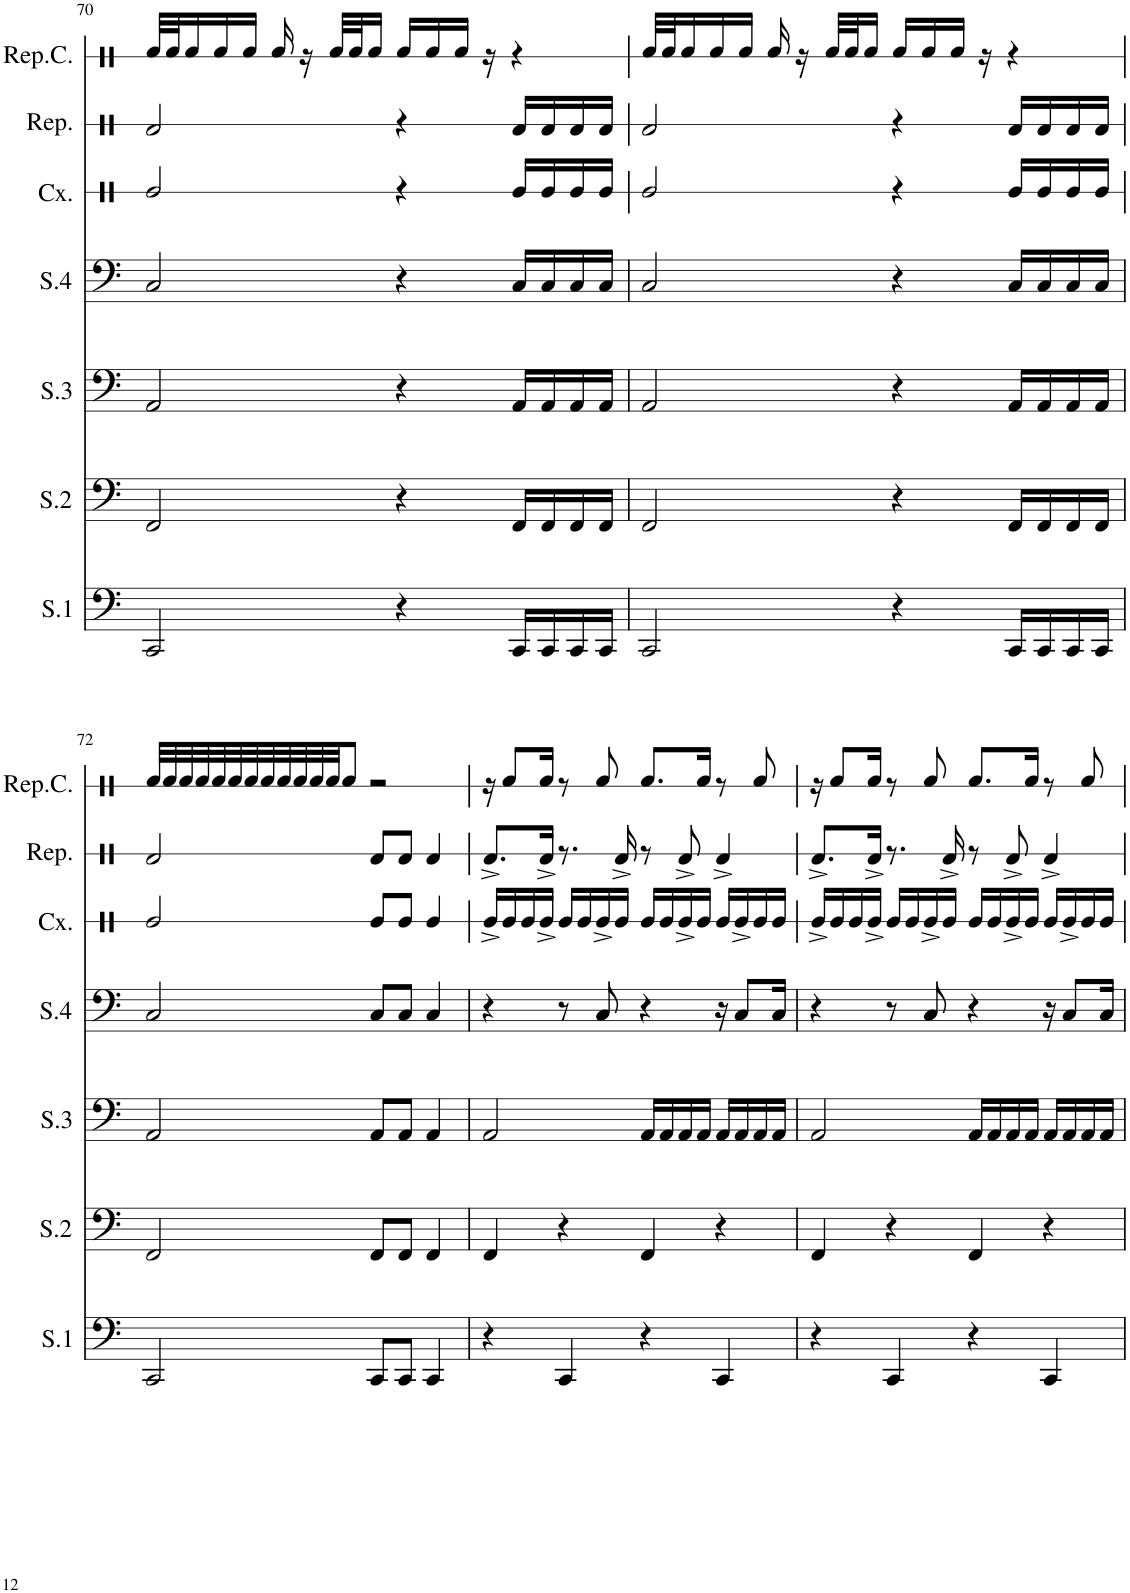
**kern	**kern	**kern	**kern	**kern	**kern	**kern
*part7	*part6	*part5	*part4	*part3	*part2	*part1
*staff7	*staff6	*staff5	*staff4	*staff3	*staff2	*staff1
*I"Surdo 1	*I"Surdo 2	*I"Surdo 3	*I"Surdo 4	*I"Caixa	*I"Repinique	*I"Repinique Central
*I'S.1	*I'S.2	*I'S.3	*I'S.4	*I'Cx.	*I'Rep.	*I'Rep.C.
!!LO:PB:g=z
*clefF4	*clefF4	*clefF4	*clefF4	*clefX	*clefX	*clefX
*k[]	*k[]	*k[]	*k[]	*k[]	*k[]	*k[]
*M4/4	*M4/4	*M4/4	*M4/4	*M4/4	*M4/4	*M4/4
=70	=70	=70	=70	=70	=70	=70
2CC/	2FF/	2AA/	2C/	2Re/	2Rd/	32Rf/LLL
.	.	.	.	.	.	32Rf/J
.	.	.	.	.	.	16Rf/
.	.	.	.	.	.	16Rf/
.	.	.	.	.	.	16Rf/JJ
.	.	.	.	.	.	16Rf/
.	.	.	.	.	.	16r
.	.	.	.	.	.	32Rf/LLL
.	.	.	.	.	.	32Rf/J
.	.	.	.	.	.	16Rf/JJ
4r	4r	4r	4r	4r	4r	16Rf/LL
.	.	.	.	.	.	16Rf/
.	.	.	.	.	.	16Rf/JJ
.	.	.	.	.	.	16r
16CC/LL	16FF/LL	16AA/LL	16C/LL	16Re/LL	16Rd/LL	4r
16CC/	16FF/	16AA/	16C/	16Re/	16Rd/	.
16CC/	16FF/	16AA/	16C/	16Re/	16Rd/	.
16CC/JJ	16FF/JJ	16AA/JJ	16C/JJ	16Re/JJ	16Rd/JJ	.
=71	=71	=71	=71	=71	=71	=71
2CC/	2FF/	2AA/	2C/	2Re/	2Rd/	32Rf/LLL
.	.	.	.	.	.	32Rf/J
.	.	.	.	.	.	16Rf/
.	.	.	.	.	.	16Rf/
.	.	.	.	.	.	16Rf/JJ
.	.	.	.	.	.	16Rf/
.	.	.	.	.	.	16r
.	.	.	.	.	.	32Rf/LLL
.	.	.	.	.	.	32Rf/J
.	.	.	.	.	.	16Rf/JJ
4r	4r	4r	4r	4r	4r	16Rf/LL
.	.	.	.	.	.	16Rf/
.	.	.	.	.	.	16Rf/JJ
.	.	.	.	.	.	16r
16CC/LL	16FF/LL	16AA/LL	16C/LL	16Re/LL	16Rd/LL	4r
16CC/	16FF/	16AA/	16C/	16Re/	16Rd/	.
16CC/	16FF/	16AA/	16C/	16Re/	16Rd/	.
16CC/JJ	16FF/JJ	16AA/JJ	16C/JJ	16Re/JJ	16Rd/JJ	.
!!LO:LB:g=z
=72	=72	=72	=72	=72	=72	=72
2CC/	2FF/	2AA/	2C/	2Re/	2Rd/	32Rf/LLL
.	.	.	.	.	.	32Rf/
.	.	.	.	.	.	32Rf/
.	.	.	.	.	.	32Rf/
.	.	.	.	.	.	32Rf/
.	.	.	.	.	.	32Rf/
.	.	.	.	.	.	32Rf/
.	.	.	.	.	.	32Rf/
.	.	.	.	.	.	32Rf/
.	.	.	.	.	.	32Rf/
.	.	.	.	.	.	32Rf/
.	.	.	.	.	.	32Rf/JJ
.	.	.	.	.	.	8Rf/J
8CC/L	8FF/L	8AA/L	8C/L	8Re/L	8Rd/L	2r
8CC/J	8FF/J	8AA/J	8C/J	8Re/J	8Rd/J	.
4CC/	4FF/	4AA/	4C/	4Re/	4Rd/	.
=73	=73	=73	=73	=73	=73	=73
4r	4FF/	2AA/	4r	16Re^/LL	8.Rd^/L	16r
.	.	.	.	16Re/	.	8Rf/L
.	.	.	.	16Re/	.	.
.	.	.	.	16Re^/JJ	16Rd^/Jk	16Rf/Jk
4CC/	4r	.	8r	16Re/LL	8.r	8r
.	.	.	.	16Re/	.	.
.	.	.	8C/	16Re^/	.	8Rf/
.	.	.	.	16Re/JJ	16Rd^/	.
4r	4FF/	16AA/LL	4r	16Re/LL	8r	8.Rf/L
.	.	16AA/	.	16Re/	.	.
.	.	16AA/	.	16Re^/	8Rd^/	.
.	.	16AA/JJ	.	16Re/JJ	.	16Rf/Jk
4CC/	4r	16AA/LL	16r	16Re/LL	4Rd^/	8r
.	.	16AA/	8C/L	16Re^/	.	.
.	.	16AA/	.	16Re/	.	8Rf/
.	.	16AA/JJ	16C/Jk	16Re/JJ	.	.
=74	=74	=74	=74	=74	=74	=74
4r	4FF/	2AA/	4r	16Re^/LL	8.Rd^/L	16r
.	.	.	.	16Re/	.	8Rf/L
.	.	.	.	16Re/	.	.
.	.	.	.	16Re^/JJ	16Rd^/Jk	16Rf/Jk
4CC/	4r	.	8r	16Re/LL	8.r	8r
.	.	.	.	16Re/	.	.
.	.	.	8C/	16Re^/	.	8Rf/
.	.	.	.	16Re/JJ	16Rd^/	.
4r	4FF/	16AA/LL	4r	16Re/LL	8r	8.Rf/L
.	.	16AA/	.	16Re/	.	.
.	.	16AA/	.	16Re^/	8Rd^/	.
.	.	16AA/JJ	.	16Re/JJ	.	16Rf/Jk
4CC/	4r	16AA/LL	16r	16Re/LL	4Rd^/	8r
.	.	16AA/	8C/L	16Re^/	.	.
.	.	16AA/	.	16Re/	.	8Rf/
.	.	16AA/JJ	16C/Jk	16Re/JJ	.	.
=	=	=	=	=	=	=
*-	*-	*-	*-	*-	*-	*-
